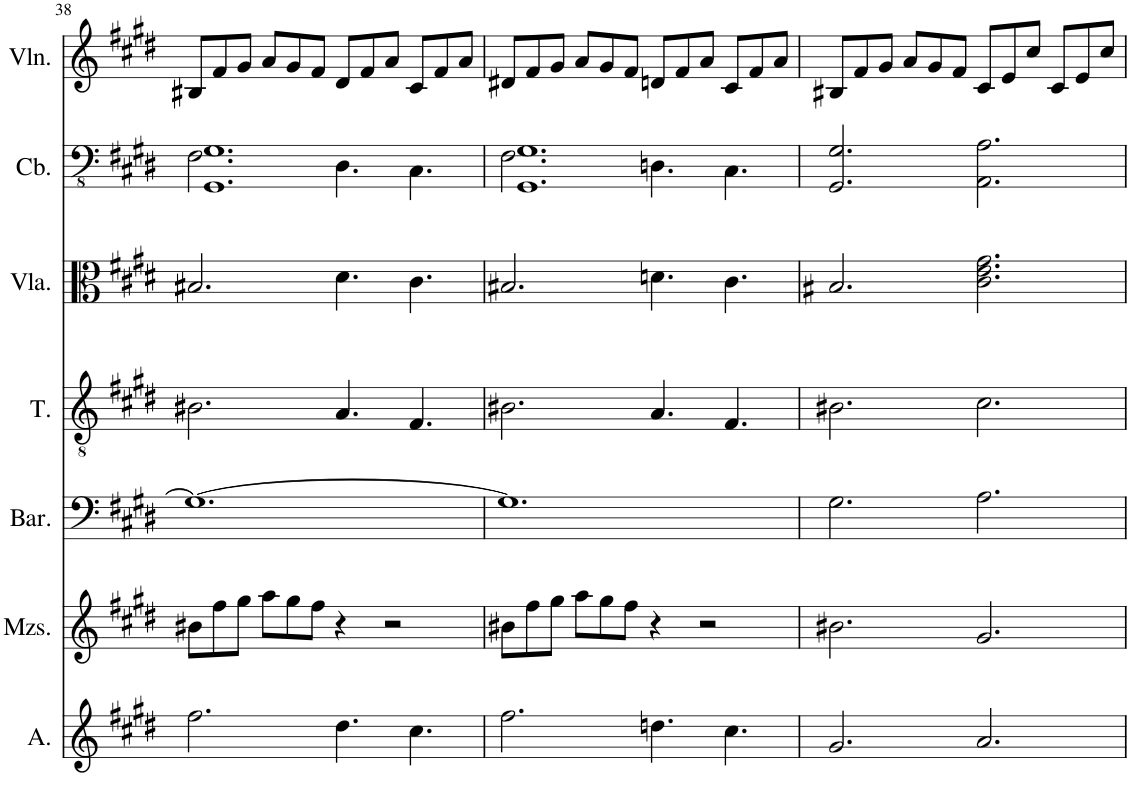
**kern	**kern	**kern	**kern	**kern	**kern	**kern
*part7	*part6	*part5	*part4	*part3	*part2	*part1
*staff7	*staff6	*staff5	*staff4	*staff3	*staff2	*staff1
*I"Alto	*I"Mezzo-soprano	*I"Baritone	*I"Tenor	*I"Viola	*I"Contrabass	*I"Violin
*I'A.	*I'Mzs.	*I'Bar.	*I'T.	*I'Vla.	*I'Cb.	*I'Vln.
!!LO:PB:g=z
*clefG2	*clefG2	*clefF4	*clefGv2	*clefC3	*clefFv4	*clefG2
*	*	*	*	*	*Trd7c12	*
*k[f#c#g#d#]	*k[f#c#g#d#]	*k[f#c#g#d#]	*k[f#c#g#d#]	*k[f#c#g#d#]	*k[f#c#g#d#]	*k[f#c#g#d#]
*M12/8	*M12/8	*M12/8	*M12/8	*M12/8	*M12/8	*M12/8
=38	=38	=38	=38	=38	=38	=38
*	*	*	*	*	*^	*
2.ff#\	8b#X\L	1.G#_	2.B#X\	2.B#X/	1.GGG# 1.GG#	2.FF#\	8B#X/L
.	8ff#\	.	.	.	.	.	8f#/
.	8gg#\J	.	.	.	.	.	8g#/J
.	8aa\L	.	.	.	.	.	8a/L
.	8gg#\	.	.	.	.	.	8g#/
.	8ff#\J	.	.	.	.	.	8f#/J
4.dd#\	4r	.	4.A/	4.d#\	.	4.DD#\	8d#/L
.	.	.	.	.	.	.	8f#/
.	2r	.	.	.	.	.	8a/J
4.cc#\	.	.	4.F#/	4.c#\	.	4.CC#\	8c#/L
.	.	.	.	.	.	.	8f#/
.	.	.	.	.	.	.	8a/J
=39	=39	=39	=39	=39	=39	=39	=39
2.ff#\	8b#X\L	1.G#]	2.B#X\	2.B#X/	1.GGG# 1.GG#	2.FF#\	8d#X/L
.	8ff#\	.	.	.	.	.	8f#/
.	8gg#\J	.	.	.	.	.	8g#/J
.	8aa\L	.	.	.	.	.	8a/L
.	8gg#\	.	.	.	.	.	8g#/
.	8ff#\J	.	.	.	.	.	8f#/J
4.ddn\	4r	.	4.A/	4.dn\	.	4.DDn\	8dn/L
.	.	.	.	.	.	.	8f#/
.	2r	.	.	.	.	.	8a/J
4.cc#\	.	.	4.F#/	4.c#\	.	4.CC#\	8c#/L
.	.	.	.	.	.	.	8f#/
.	.	.	.	.	.	.	8a/J
*	*	*	*	*	*v	*v	*
=40	=40	=40	=40	=40	=40	=40
2.g#/	2.b#X\	2.G#\	2.B#X\	2.B#X/	2.GGG#/ 2.GG#/	8B#X/L
.	.	.	.	.	.	8f#/
.	.	.	.	.	.	8g#/J
.	.	.	.	.	.	8a/L
.	.	.	.	.	.	8g#/
.	.	.	.	.	.	8f#/J
2.a/	2.g#/	2.A\	2.c#\	2.c#\ 2.e\ 2.g#\	2.AAA\ 2.AA\	8c#/L
.	.	.	.	.	.	8e/
.	.	.	.	.	.	8cc#/J
.	.	.	.	.	.	8c#/L
.	.	.	.	.	.	8e/
.	.	.	.	.	.	8cc#/J
=	=	=	=	=	=	=
*-	*-	*-	*-	*-	*-	*-
